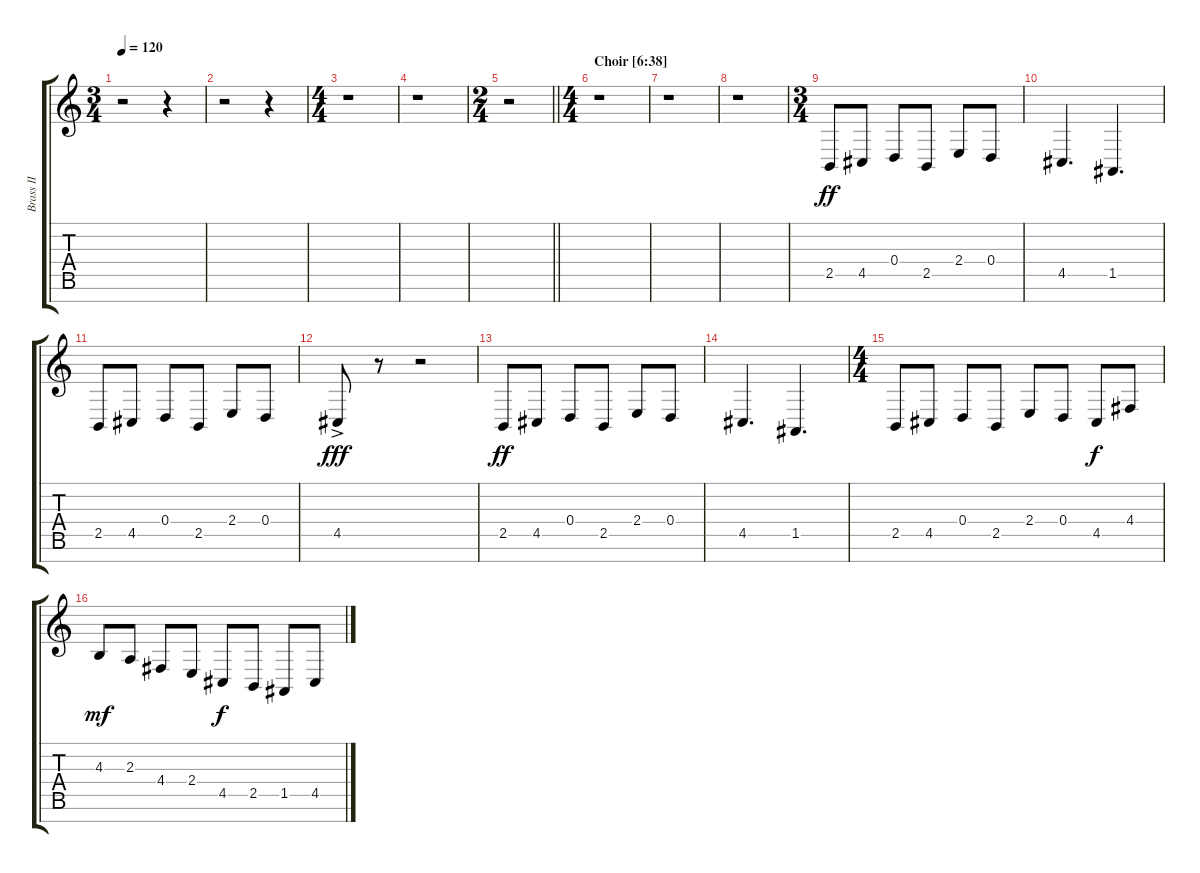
\track ("Brass II" "Brass II") {instrument frenchhorn}
\staff {score tabs}
\tuning (E4 B3 G3 D3 A2 E2 B1) {hide}
\ts (3 4)
\tempo 120
\clef g2
\ks c
r.2{dy f} r.4 |
r.2 r.4 |
\ts (4 4)
r.1 |
r.1 |
\ts (2 4)
\barLineRight lightlight
r.2 |
\ts (4 4)
\section ("" "Choir [6:38]")
r.1 |
r.1 |
r.1 |
\ts (3 4)
2.5.8{dy ff volume 15 instrument frenchhorn} 4.5.8 0.4.8 2.5.8 2.4.8 0.4.8 |
4.5.4{d} 1.5.4{d} |
2.5.8 4.5.8 0.4.8 2.5.8 2.4.8 0.4.8 |
4.5{ac}.8{dy fff} r.8 r.2 |
2.5.8{dy ff} 4.5.8 0.4.8 2.5.8 2.4.8 0.4.8 |
4.5.4{d} 1.5.4{d} |
\ts (4 4)
2.5.8 4.5.8 0.4.8 2.5.8 2.4.8 0.4.8 4.5.8{dy f} 4.4.8 |
4.3.8{dy mf} 2.3.8 4.4.8 2.4.8 4.5.8{dy f} 2.5.8 1.5.8 4.5.8
